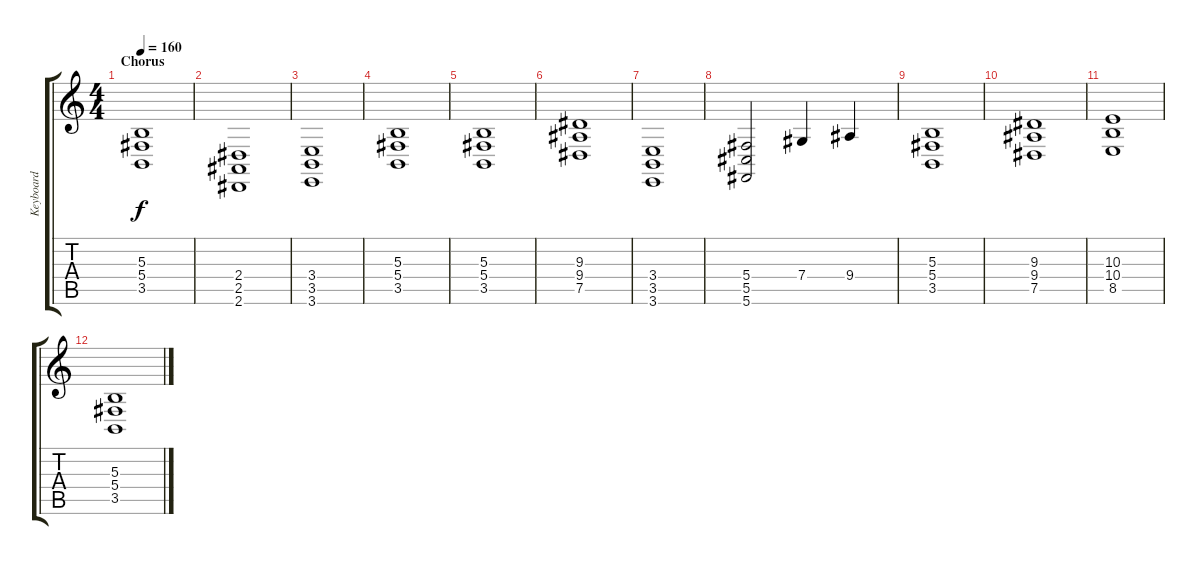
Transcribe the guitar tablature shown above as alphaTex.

\track ("Keyboard" "Keyboard") {instrument stringensemble1}
\staff {score tabs}
\tuning (Eb4 Bb3 Gb3 Db3 Ab2 Db2) {hide}
\ts (4 4)
\section ("" "Chorus")
\tempo 160
\clef g2
\ks c
(5.3 5.4 3.5).1{dy f} |
(2.4 2.5 2.6).1 |
(3.4 3.5 3.6).1 |
(5.3 5.4 3.5).1 |
(5.3 5.4 3.5).1 |
(9.3 9.4 7.5).1 |
(3.4 3.5 3.6).1 |
(5.4 5.5 5.6).2 7.4.4 9.4.4 |
(5.3 5.4 3.5).1 |
(9.3 9.4 7.5).1 |
(10.3 10.4 8.5).1 |
(5.3 5.4 3.5).1
